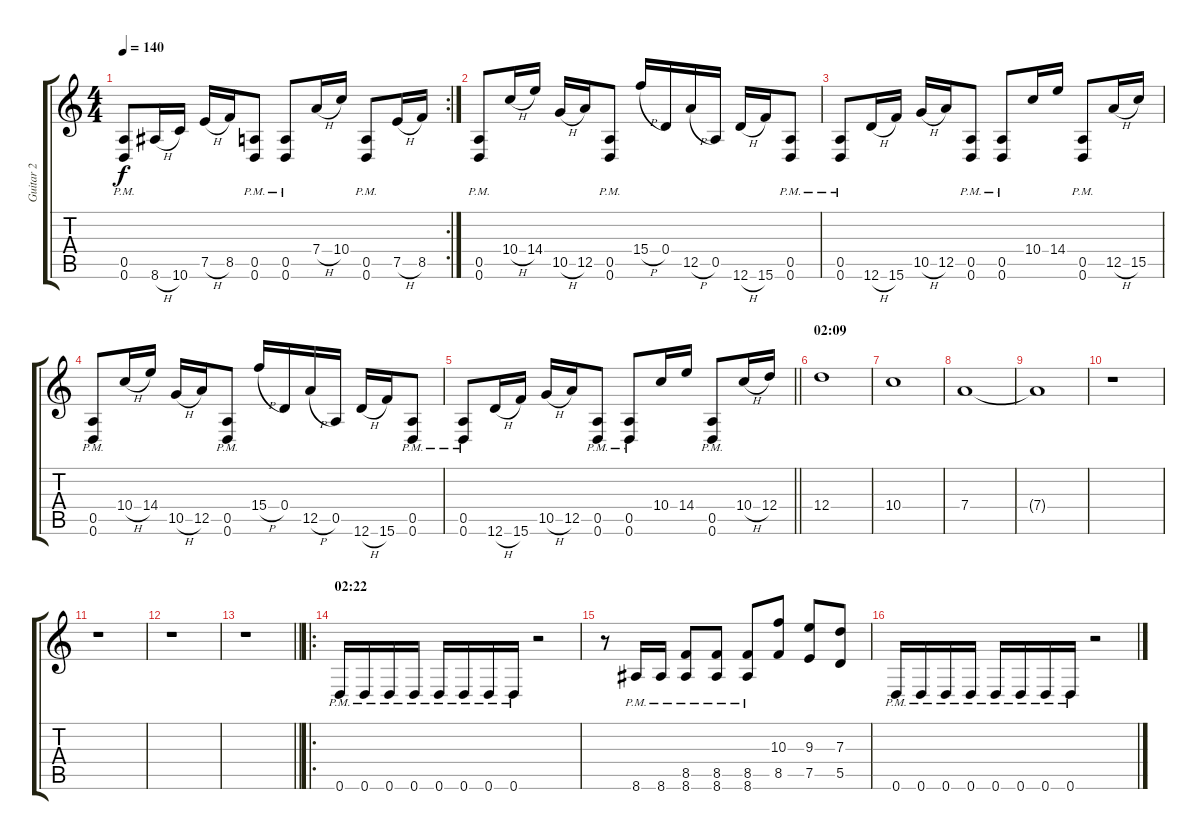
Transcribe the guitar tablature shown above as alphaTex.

\track ("Guitar 2" "Guitar 2") {instrument overdrivenguitar}
\staff {score tabs}
\tuning (E4 B3 G3 D3 A2 D2) {hide}
\rc 2
\ts (4 4)
\tempo 140
\clef g2
\ks c
(0.5{pm} 0.6{pm}).8{dy f} 8.6{h}.16 10.6.16 7.5{h}.16 8.5.16 (0.5{pm} 0.6{pm}).8 (0.5{pm} 0.6{pm}).8 7.4{h}.16 10.4.16 (0.5{pm} 0.6{pm}).8 7.5{h}.16 8.5.16 |
(0.5{pm} 0.6{pm}).8 10.4{h}.16 14.4.16 10.5{h}.16 12.5.16 (0.5{pm} 0.6{pm}).8 15.4{h}.16 0.4.16 12.5{h}.16 0.5.16 12.6{h}.16 15.6.16 (0.5{pm} 0.6{pm}).8 |
(0.5{pm} 0.6{pm}).8 12.6{h}.16 15.6.16 10.5{h}.16 12.5.16 (0.5{pm} 0.6{pm}).8 (0.5{pm} 0.6{pm}).8 10.4.16 14.4.16 (0.5{pm} 0.6{pm}).8 12.5{h}.16 15.5.16 |
(0.5{pm} 0.6{pm}).8 10.4{h}.16 14.4.16 10.5{h}.16 12.5.16 (0.5{pm} 0.6{pm}).8 15.4{h}.16 0.4.16 12.5{h}.16 0.5.16 12.6{h}.16 15.6.16 (0.5{pm} 0.6{pm}).8 |
\barLineRight lightlight
(0.5{pm} 0.6{pm}).8 12.6{h}.16 15.6.16 10.5{h}.16 12.5.16 (0.5{pm} 0.6{pm}).8 (0.5{pm} 0.6{pm}).8 10.4.16 14.4.16 (0.5{pm} 0.6{pm}).8 10.4{h}.16 12.4.16 |
\section ("" "02:09")
12.4.1 |
10.4.1 |
7.4.1 |
7.4{t}.1 |
r.1 |
r.1 |
r.1 |
\barLineRight lightlight
r.1 |
\ro
\section ("" "02:22")
0.6{pm}.16 0.6{pm}.16 0.6{pm}.16 0.6{pm}.16 0.6{pm}.16 0.6{pm}.16 0.6{pm}.16 0.6{pm}.16 r.2 |
r.8 8.6{pm}.16 8.6{pm}.16 (8.5{pm} 8.6{pm}).8 (8.5{pm} 8.6{pm}).8 (8.5{pm} 8.6{pm}).8 (10.3 8.5).8 (9.3 7.5).8 (7.3 5.5).8 |
0.6{pm}.16 0.6{pm}.16 0.6{pm}.16 0.6{pm}.16 0.6{pm}.16 0.6{pm}.16 0.6{pm}.16 0.6{pm}.16 r.2
